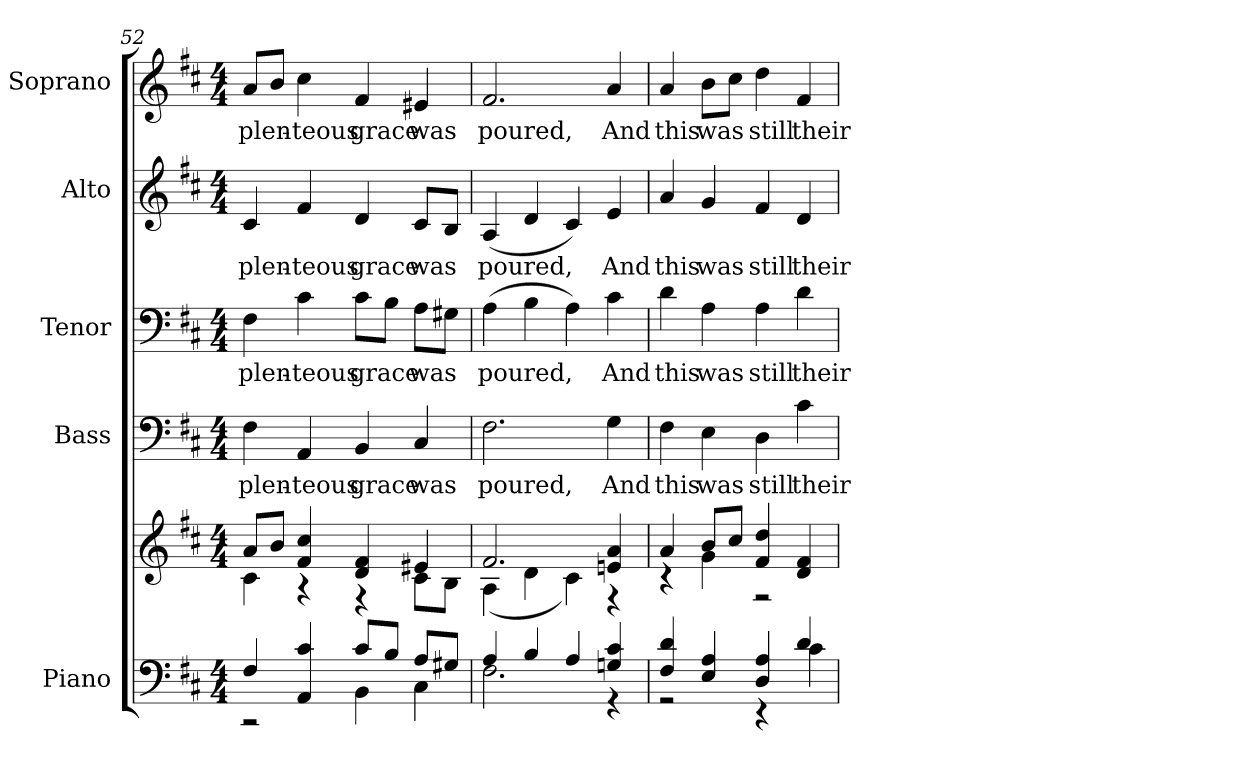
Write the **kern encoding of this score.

**kern	**kern	**kern	**text	**kern	**text	**kern	**text	**kern	**text
*part5	*part5	*part4	*part4	*part3	*part3	*part2	*part2	*part1	*part1
*staff6	*staff5	*staff4	*staff4	*staff3	*staff3	*staff2	*staff2	*staff1	*staff1
*I"Piano	*	*I"Bass	*	*I"Tenor	*	*I"Alto	*	*I"Soprano	*
*I'Pno.	*	*I'B.	*	*I'T.	*	*I'A.	*	*I'S.	*
!!LO:PB:g=z
*clefF4	*clefG2	*clefF4	*	*clefF4	*	*clefG2	*	*clefG2	*
*k[f#c#]	*k[f#c#]	*k[f#c#]	*	*k[f#c#]	*	*k[f#c#]	*	*k[f#c#]	*
*D:	*D:	*D:	*	*D:	*	*D:	*	*D:	*
*M4/4	*M4/4	*M4/4	*	*M4/4	*	*M4/4	*	*M4/4	*
=52	=52	=52	=52	=52	=52	=52	=52	=52	=52
*^	*^	*	*	*	*	*	*	*	*
!	!	!	!	!	!LO:LY:b:color=#000000	!	!	!	!	!	!
!	!	!	!	!	!	!	!LO:LY:b:color=#000000	!	!	!	!
!	!	!	!	!	!	!	!	!	!LO:LY:b:color=#000000	!	!
!	!	!	!	!	!	!	!	!	!	!	!LO:LY:b:color=#000000
4F#i/	2r	8ai/L	4c#i\	4F#i\	plen-	4F#i\	plen-	4c#i/	plen-	8ai/L	plen-
.	.	8bi/J	.	.	.	.	.	.	.	8bi/J	.
!	!	!	!	!	!LO:LY:b:color=#000000	!	!	!	!	!	!
!	!	!	!	!	!	!	!LO:LY:b:color=#000000	!	!	!	!
!	!	!	!	!	!	!	!	!	!LO:LY:b:color=#000000	!	!
!	!	!	!	!	!	!	!	!	!	!	!LO:LY:b:color=#000000
4AAi/ 4c#i	.	4f#i/ 4cc#i	4r	4AAi/	-teous	4c#i\	-teous	4f#i/	-teous	4cc#i\	-teous
!	!	!	!	!	!LO:LY:b:color=#000000	!	!	!	!	!	!
!	!	!	!	!	!	!	!LO:LY:b:color=#000000	!	!	!	!
!	!	!	!	!	!	!	!	!	!LO:LY:b:color=#000000	!	!
!	!	!	!	!	!	!	!	!	!	!	!LO:LY:b:color=#000000
8c#i/L	4BBi\	4di/ 4f#i	4r	4BBi/	grace	8c#i\L	grace	4di/	grace	4f#i/	grace
8Bi/J	.	.	.	.	.	8Bi\J	.	.	.	.	.
!	!	!	!	!	!LO:LY:b:color=#000000	!	!	!	!	!	!
!	!	!	!	!	!	!	!LO:LY:b:color=#000000	!	!	!	!
!	!	!	!	!	!	!	!	!	!LO:LY:b:color=#000000	!	!
!	!	!	!	!	!	!	!	!	!	!	!LO:LY:b:color=#000000
8Ai/L	4C#i\	4e#Xi/	8c#i\L	4C#i/	was	8Ai\L	was	8c#i/L	was	4e#Xi/	was
8G#Xi/J	.	.	8Bi\J	.	.	8G#Xi\J	.	8Bi/J	.	.	.
=53	=53	=53	=53	=53	=53	=53	=53	=53	=53	=53	=53
!	!	!	!	!	!LO:LY:b:color=#000000	!	!	!	!	!	!
!	!	!	!	!	!	!	!LO:LY:b:color=#000000	!	!	!	!
!	!	!	!	!	!	!	!	!	!LO:LY:b:color=#000000	!	!
!	!	!	!	!	!	!	!	!	!	!	!LO:LY:b:color=#000000
4Ai/	2.F#i\	2.f#i/	(4Ai\	2.F#i\	poured,	(4Ai\	poured,	(4Ai/	poured,	2.f#i/	poured,
4Bi/	.	.	4di\	.	.	4Bi\	.	4di/	.	.	.
4Ai/	.	.	4c#i\)	.	.	4Ai\)	.	4c#i/)	.	.	.
!	!	!	!	!	!LO:LY:b:color=#000000	!	!	!	!	!	!
!	!	!	!	!	!	!	!LO:LY:b:color=#000000	!	!	!	!
!	!	!	!	!	!	!	!	!	!LO:LY:b:color=#000000	!	!
!	!	!	!	!	!	!	!	!	!	!	!LO:LY:b:color=#000000
4Gni/ 4c#i	4r	4eni/ 4ai	4r	4Gi\	And	4c#i\	And	4ei/	And	4ai/	And
!!LO:PB:g=z
=54	=54	=54	=54	=54	=54	=54	=54	=54	=54	=54	=54
!	!	!	!	!	!LO:LY:b:color=#000000	!	!	!	!	!	!
!	!	!	!	!	!	!	!LO:LY:b:color=#000000	!	!	!	!
!	!	!	!	!	!	!	!	!	!LO:LY:b:color=#000000	!	!
!	!	!	!	!	!	!	!	!	!	!	!LO:LY:b:color=#000000
4F#i/ 4di	2r	4ai/	4r	4F#i\	this	4di\	this	4ai/	this	4ai/	this
!	!	!	!	!	!LO:LY:b:color=#000000	!	!	!	!	!	!
!	!	!	!	!	!	!	!LO:LY:b:color=#000000	!	!	!	!
!	!	!	!	!	!	!	!	!	!LO:LY:b:color=#000000	!	!
!	!	!	!	!	!	!	!	!	!	!	!LO:LY:b:color=#000000
4Ei/ 4Ai	.	8bi/L	4gi\	4Ei\	was	4Ai\	was	4gi/	was	8bi\L	was
.	.	8cc#i/J	.	.	.	.	.	.	.	8cc#i\J	.
!	!	!	!	!	!LO:LY:b:color=#000000	!	!	!	!	!	!
!	!	!	!	!	!	!	!LO:LY:b:color=#000000	!	!	!	!
!	!	!	!	!	!	!	!	!	!LO:LY:b:color=#000000	!	!
!	!	!	!	!	!	!	!	!	!	!	!LO:LY:b:color=#000000
4Di/ 4Ai	4r	4f#i/ 4ddi	2r	4Di\	still	4Ai\	still	4f#i/	still	4ddi\	still
!	!	!	!	!	!LO:LY:b:color=#000000	!	!	!	!	!	!
!	!	!	!	!	!	!	!LO:LY:b:color=#000000	!	!	!	!
!	!	!	!	!	!	!	!	!	!LO:LY:b:color=#000000	!	!
!	!	!	!	!	!	!	!	!	!	!	!LO:LY:b:color=#000000
4di/	4c#i\	4di/ 4f#i	.	4c#i\	their	4di\	their	4di/	their	4f#i/	their
*v	*v	*	*	*	*	*	*	*	*	*	*
*	*v	*v	*	*	*	*	*	*	*	*
=	=	=	=	=	=	=	=	=	=
*-	*-	*-	*-	*-	*-	*-	*-	*-	*-
